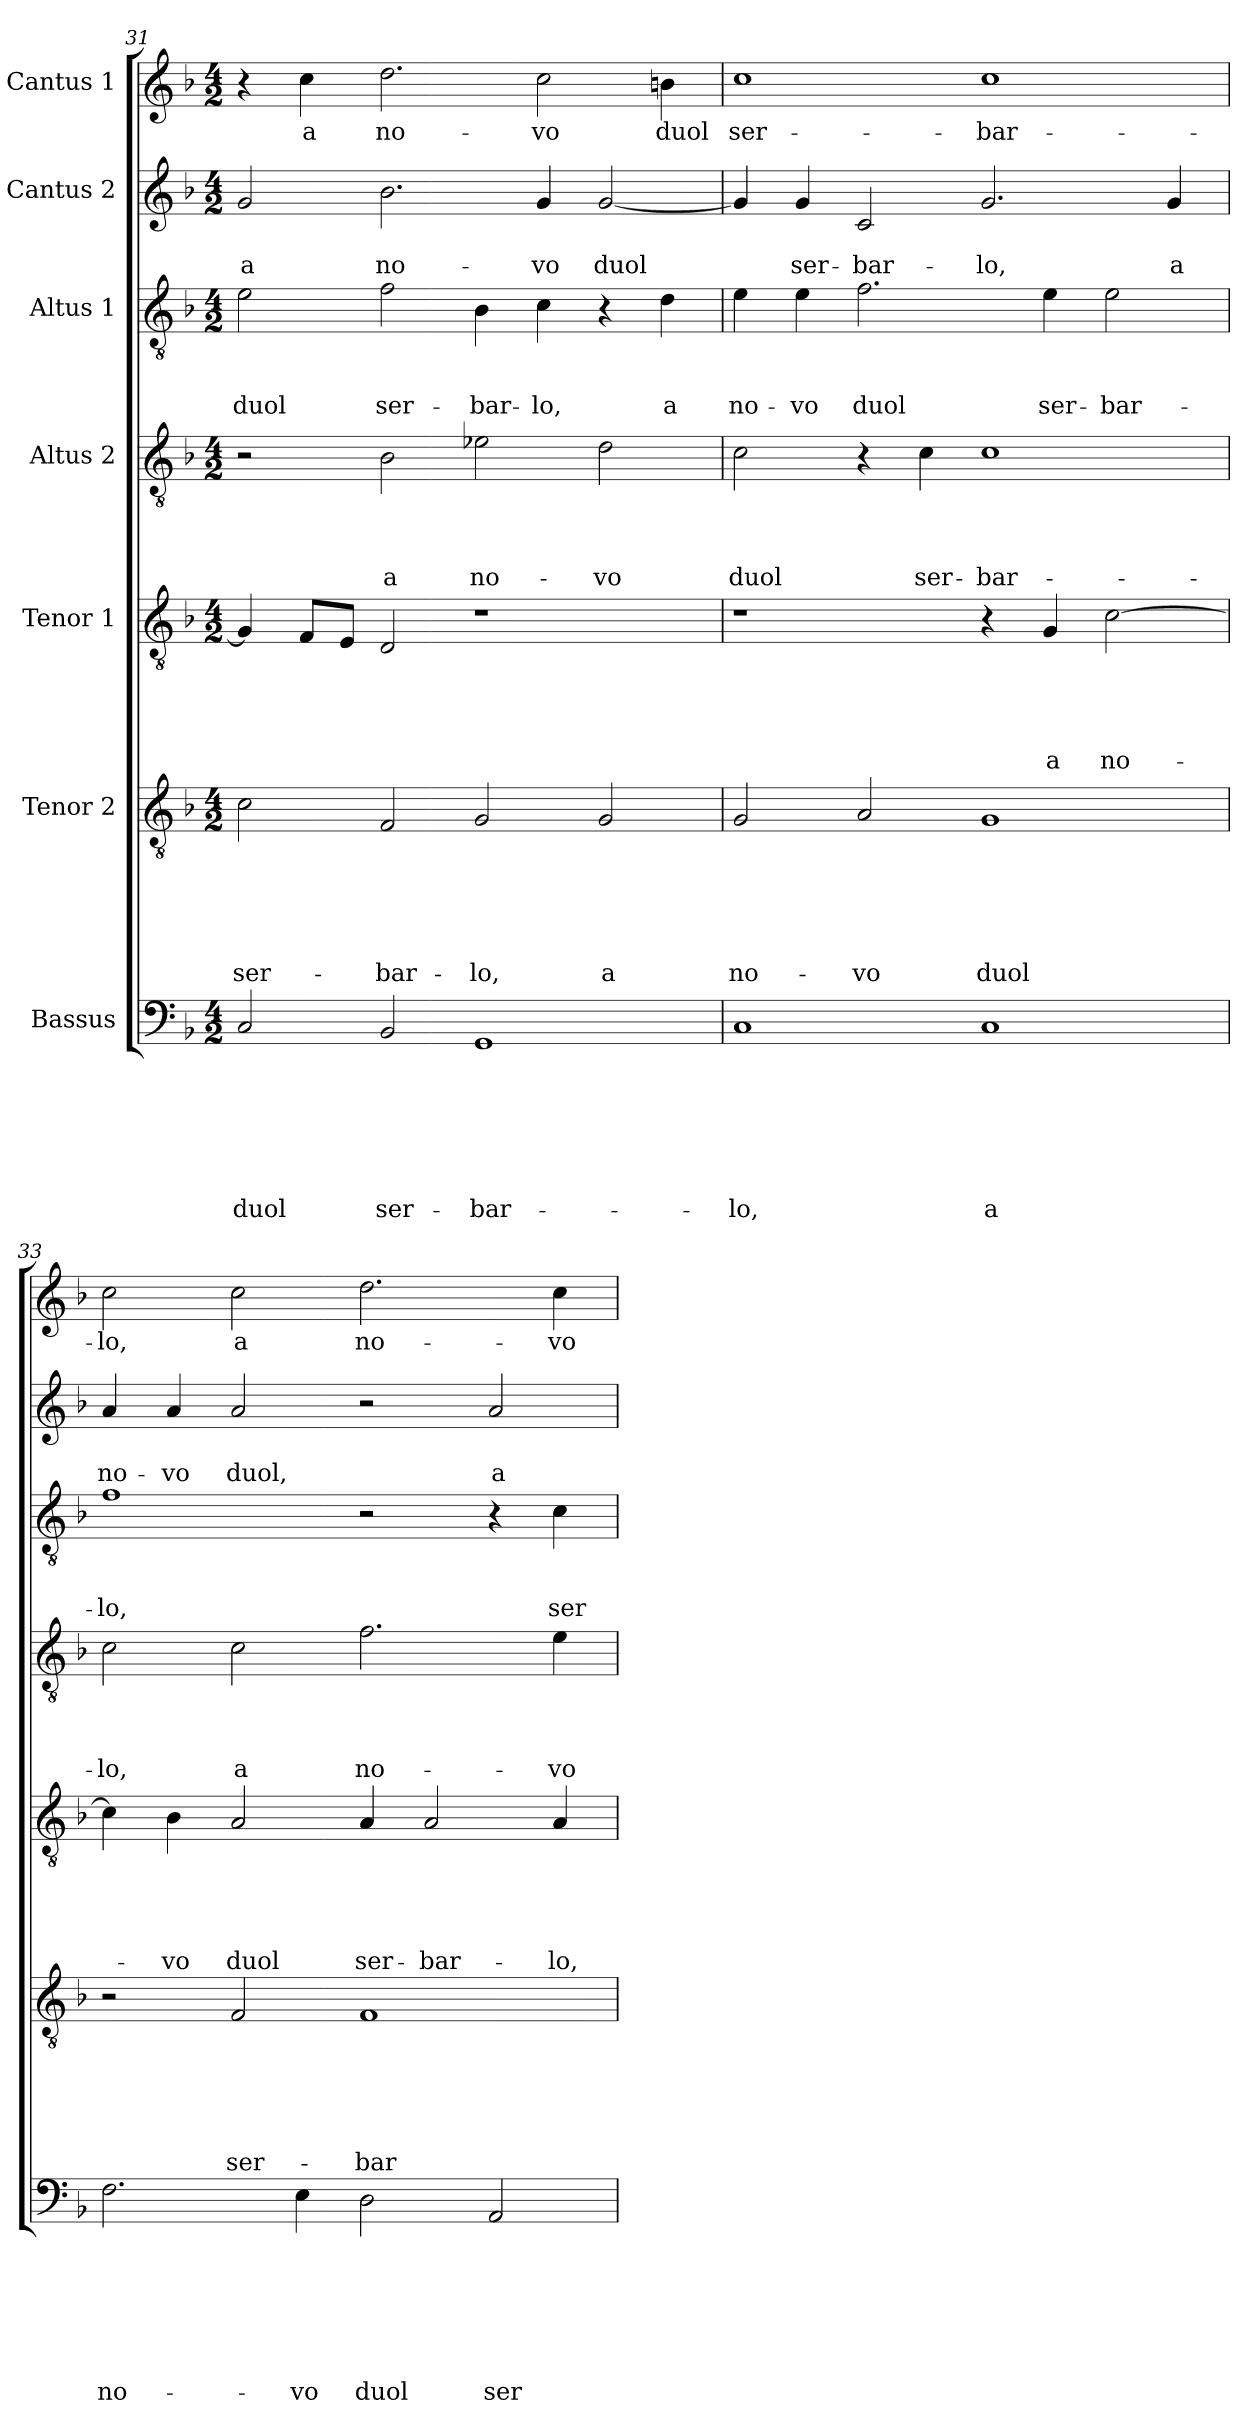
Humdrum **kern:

**kern	**text	**text	**text	**text	**text	**text	**text	**kern	**text	**text	**text	**text	**text	**text	**kern	**text	**text	**text	**text	**text	**kern	**text	**text	**text	**text	**kern	**text	**text	**text	**kern	**text	**text	**kern	**text
*part7	*part7	*part7	*part7	*part7	*part7	*part7	*part7	*part6	*part6	*part6	*part6	*part6	*part6	*part6	*part5	*part5	*part5	*part5	*part5	*part5	*part4	*part4	*part4	*part4	*part4	*part3	*part3	*part3	*part3	*part2	*part2	*part2	*part1	*part1
*staff7	*staff7	*staff7	*staff7	*staff7	*staff7	*staff7	*staff7	*staff6	*staff6	*staff6	*staff6	*staff6	*staff6	*staff6	*staff5	*staff5	*staff5	*staff5	*staff5	*staff5	*staff4	*staff4	*staff4	*staff4	*staff4	*staff3	*staff3	*staff3	*staff3	*staff2	*staff2	*staff2	*staff1	*staff1
*I"Bassus	*	*	*	*	*	*	*	*I"Tenor 2	*	*	*	*	*	*	*I"Tenor 1	*	*	*	*	*	*I"Altus 2	*	*	*	*	*I"Altus 1	*	*	*	*I"Cantus 2	*	*	*I"Cantus 1	*
!!LO:LB:g=z
*clefF4	*	*	*	*	*	*	*	*clefGv2	*	*	*	*	*	*	*clefGv2	*	*	*	*	*	*clefGv2	*	*	*	*	*clefGv2	*	*	*	*clefG2	*	*	*clefG2	*
*k[b-]	*	*	*	*	*	*	*	*k[b-]	*	*	*	*	*	*	*k[b-]	*	*	*	*	*	*k[b-]	*	*	*	*	*k[b-]	*	*	*	*k[b-]	*	*	*k[b-]	*
*d:	*	*	*	*	*	*	*	*d:	*	*	*	*	*	*	*d:	*	*	*	*	*	*d:	*	*	*	*	*d:	*	*	*	*d:	*	*	*d:	*
*M4/2	*	*	*	*	*	*	*	*M4/2	*	*	*	*	*	*	*M4/2	*	*	*	*	*	*M4/2	*	*	*	*	*M4/2	*	*	*	*M4/2	*	*	*M4/2	*
=31	=31	=31	=31	=31	=31	=31	=31	=31	=31	=31	=31	=31	=31	=31	=31	=31	=31	=31	=31	=31	=31	=31	=31	=31	=31	=31	=31	=31	=31	=31	=31	=31	=31	=31
!	!	!	!	!	!	!	!LO:LY:b	!	!	!	!	!	!	!LO:LY:b	!	!	!	!	!	!	!	!	!	!	!	!	!	!	!LO:LY:b	!	!	!LO:LY:b	!	!
2C/	.	.	.	.	.	.	duol	2c\	.	.	.	.	.	ser-	4G/]	.	.	.	.	.	2r	.	.	.	.	2e\	.	.	duol	2g/	.	a	4r	.
!	!	!	!	!	!	!	!	!	!	!	!	!	!	!	!	!	!	!	!	!	!	!	!	!	!	!	!	!	!	!	!	!	!	!LO:LY:b
.	.	.	.	.	.	.	.	.	.	.	.	.	.	.	8F/L	.	.	.	.	.	.	.	.	.	.	.	.	.	.	.	.	.	4cc\	a
.	.	.	.	.	.	.	.	.	.	.	.	.	.	.	8E/J	.	.	.	.	.	.	.	.	.	.	.	.	.	.	.	.	.	.	.
!	!	!	!	!	!	!	!LO:LY:b	!	!	!	!	!	!	!LO:LY:b	!	!	!	!	!	!	!	!	!	!	!LO:LY:b	!	!	!	!LO:LY:b	!	!	!LO:LY:b	!	!LO:LY:b
2BB-/	.	.	.	.	.	.	ser-	2F/	.	.	.	.	.	-bar-	2D/	.	.	.	.	.	2B-\	.	.	.	a	2f\	.	.	ser-	2.b-\	.	no-	2.dd\	no-
!	!	!	!	!	!	!	!LO:LY:b	!	!	!	!	!	!	!LO:LY:b	!	!	!	!	!	!	!	!	!	!	!LO:LY:b	!	!	!	!LO:LY:b	!	!	!	!	!
1GG	.	.	.	.	.	.	-bar-	2G/	.	.	.	.	.	-lo,	1r	.	.	.	.	.	2e-X\	.	.	.	no-	4B-\	.	.	-bar-	.	.	.	.	.
!	!	!	!	!	!	!	!	!	!	!	!	!	!	!	!	!	!	!	!	!	!	!	!	!	!	!	!	!	!LO:LY:b	!	!	!LO:LY:b	!	!LO:LY:b
.	.	.	.	.	.	.	.	.	.	.	.	.	.	.	.	.	.	.	.	.	.	.	.	.	.	4c\	.	.	-lo,	4g/	.	-vo	2cc\	-vo
!	!	!	!	!	!	!	!	!	!	!	!	!	!	!LO:LY:b	!	!	!	!	!	!	!	!	!	!	!LO:LY:b	!	!	!	!	!	!	!LO:LY:b	!	!
.	.	.	.	.	.	.	.	2G/	.	.	.	.	.	a	.	.	.	.	.	.	2d\	.	.	.	-vo	4r	.	.	.	[2g/	.	duol	.	.
!	!	!	!	!	!	!	!	!	!	!	!	!	!	!	!	!	!	!	!	!	!	!	!	!	!	!	!	!	!LO:LY:b	!	!	!	!	!LO:LY:b
.	.	.	.	.	.	.	.	.	.	.	.	.	.	.	.	.	.	.	.	.	.	.	.	.	.	4d\	.	.	a	.	.	.	4bn\	duol
=32	=32	=32	=32	=32	=32	=32	=32	=32	=32	=32	=32	=32	=32	=32	=32	=32	=32	=32	=32	=32	=32	=32	=32	=32	=32	=32	=32	=32	=32	=32	=32	=32	=32	=32
!	!	!	!	!	!	!	!LO:LY:b	!	!	!	!	!	!	!LO:LY:b	!	!	!	!	!	!	!	!	!	!	!LO:LY:b	!	!	!	!LO:LY:b	!	!	!	!	!LO:LY:b
1C	.	.	.	.	.	.	-lo,	2G/	.	.	.	.	.	no-	1r	.	.	.	.	.	2c\	.	.	.	duol	4e\	.	.	no-	4g/]	.	.	1cc	ser-
!	!	!	!	!	!	!	!	!	!	!	!	!	!	!	!	!	!	!	!	!	!	!	!	!	!	!	!	!	!LO:LY:b	!	!	!LO:LY:b	!	!
.	.	.	.	.	.	.	.	.	.	.	.	.	.	.	.	.	.	.	.	.	.	.	.	.	.	4e\	.	.	-vo	4g/	.	ser-	.	.
!	!	!	!	!	!	!	!	!	!	!	!	!	!	!LO:LY:b	!	!	!	!	!	!	!	!	!	!	!	!	!	!	!LO:LY:b	!	!	!LO:LY:b	!	!
.	.	.	.	.	.	.	.	2A/	.	.	.	.	.	-vo	.	.	.	.	.	.	4r	.	.	.	.	2.f\	.	.	duol	2c/	.	-bar-	.	.
!	!	!	!	!	!	!	!	!	!	!	!	!	!	!	!	!	!	!	!	!	!	!	!	!	!LO:LY:b	!	!	!	!	!	!	!	!	!
.	.	.	.	.	.	.	.	.	.	.	.	.	.	.	.	.	.	.	.	.	4c\	.	.	.	ser-	.	.	.	.	.	.	.	.	.
!	!	!	!	!	!	!	!LO:LY:b	!	!	!	!	!	!	!LO:LY:b	!	!	!	!	!	!	!	!	!	!	!LO:LY:b	!	!	!	!	!	!	!LO:LY:b	!	!LO:LY:b
1C	.	.	.	.	.	.	a	1G	.	.	.	.	.	duol	4r	.	.	.	.	.	1c	.	.	.	-bar-	.	.	.	.	2.g/	.	-lo,	1cc	-bar-
!	!	!	!	!	!	!	!	!	!	!	!	!	!	!	!	!	!	!	!	!LO:LY:b	!	!	!	!	!	!	!	!	!LO:LY:b	!	!	!	!	!
.	.	.	.	.	.	.	.	.	.	.	.	.	.	.	4G/	.	.	.	.	a	.	.	.	.	.	4e\	.	.	ser-	.	.	.	.	.
!	!	!	!	!	!	!	!	!	!	!	!	!	!	!	!	!	!	!	!	!LO:LY:b	!	!	!	!	!	!	!	!	!LO:LY:b	!	!	!	!	!
.	.	.	.	.	.	.	.	.	.	.	.	.	.	.	[2c\	.	.	.	.	no-	.	.	.	.	.	2e\	.	.	-bar-	.	.	.	.	.
!	!	!	!	!	!	!	!	!	!	!	!	!	!	!	!	!	!	!	!	!	!	!	!	!	!	!	!	!	!	!	!	!LO:LY:b	!	!
.	.	.	.	.	.	.	.	.	.	.	.	.	.	.	.	.	.	.	.	.	.	.	.	.	.	.	.	.	.	4g/	.	a	.	.
=33	=33	=33	=33	=33	=33	=33	=33	=33	=33	=33	=33	=33	=33	=33	=33	=33	=33	=33	=33	=33	=33	=33	=33	=33	=33	=33	=33	=33	=33	=33	=33	=33	=33	=33
!	!	!	!	!	!	!	!LO:LY:b	!	!	!	!	!	!	!	!	!	!	!	!	!	!	!	!	!	!LO:LY:b	!	!	!	!LO:LY:b	!	!	!LO:LY:b	!	!LO:LY:b
2.F\	.	.	.	.	.	.	no-	2r	.	.	.	.	.	.	4c\]	.	.	.	.	.	2c\	.	.	.	-lo,	1f	.	.	-lo,	4a/	.	no-	2cc\	-lo,
!	!	!	!	!	!	!	!	!	!	!	!	!	!	!	!	!	!	!	!	!LO:LY:b	!	!	!	!	!	!	!	!	!	!	!	!LO:LY:b	!	!
.	.	.	.	.	.	.	.	.	.	.	.	.	.	.	4B-\	.	.	.	.	-vo	.	.	.	.	.	.	.	.	.	4a/	.	-vo	.	.
!	!	!	!	!	!	!	!	!	!	!	!	!	!	!LO:LY:b	!	!	!	!	!	!LO:LY:b	!	!	!	!	!LO:LY:b	!	!	!	!	!	!	!LO:LY:b	!	!LO:LY:b
.	.	.	.	.	.	.	.	2F/	.	.	.	.	.	ser-	2A/	.	.	.	.	duol	2c\	.	.	.	a	.	.	.	.	2a/	.	duol,	2cc\	a
!	!	!	!	!	!	!	!LO:LY:b	!	!	!	!	!	!	!	!	!	!	!	!	!	!	!	!	!	!	!	!	!	!	!	!	!	!	!
4E\	.	.	.	.	.	.	-vo	.	.	.	.	.	.	.	.	.	.	.	.	.	.	.	.	.	.	.	.	.	.	.	.	.	.	.
!	!	!	!	!	!	!	!LO:LY:b	!	!	!	!	!	!	!LO:LY:b	!	!	!	!	!	!LO:LY:b	!	!	!	!	!LO:LY:b	!	!	!	!	!	!	!	!	!LO:LY:b
2D\	.	.	.	.	.	.	duol	1F	.	.	.	.	.	-bar-	4A/	.	.	.	.	ser-	2.f\	.	.	.	no-	2r	.	.	.	2r	.	.	2.dd\	no-
!	!	!	!	!	!	!	!	!	!	!	!	!	!	!	!	!	!	!	!	!LO:LY:b	!	!	!	!	!	!	!	!	!	!	!	!	!	!
.	.	.	.	.	.	.	.	.	.	.	.	.	.	.	2A/	.	.	.	.	-bar-	.	.	.	.	.	.	.	.	.	.	.	.	.	.
!	!	!	!	!	!	!	!LO:LY:b	!	!	!	!	!	!	!	!	!	!	!	!	!	!	!	!	!	!	!	!	!	!	!	!	!LO:LY:b	!	!
2AA/	.	.	.	.	.	.	ser-	.	.	.	.	.	.	.	.	.	.	.	.	.	.	.	.	.	.	4r	.	.	.	2a/	.	a	.	.
!	!	!	!	!	!	!	!	!	!	!	!	!	!	!	!	!	!	!	!	!LO:LY:b	!	!	!	!	!LO:LY:b	!	!	!	!LO:LY:b	!	!	!	!	!LO:LY:b
.	.	.	.	.	.	.	.	.	.	.	.	.	.	.	4A/	.	.	.	.	-lo,	4e\	.	.	.	-vo	4c\	.	.	ser-	.	.	.	4cc\	-vo
=	=	=	=	=	=	=	=	=	=	=	=	=	=	=	=	=	=	=	=	=	=	=	=	=	=	=	=	=	=	=	=	=	=	=
*-	*-	*-	*-	*-	*-	*-	*-	*-	*-	*-	*-	*-	*-	*-	*-	*-	*-	*-	*-	*-	*-	*-	*-	*-	*-	*-	*-	*-	*-	*-	*-	*-	*-	*-
